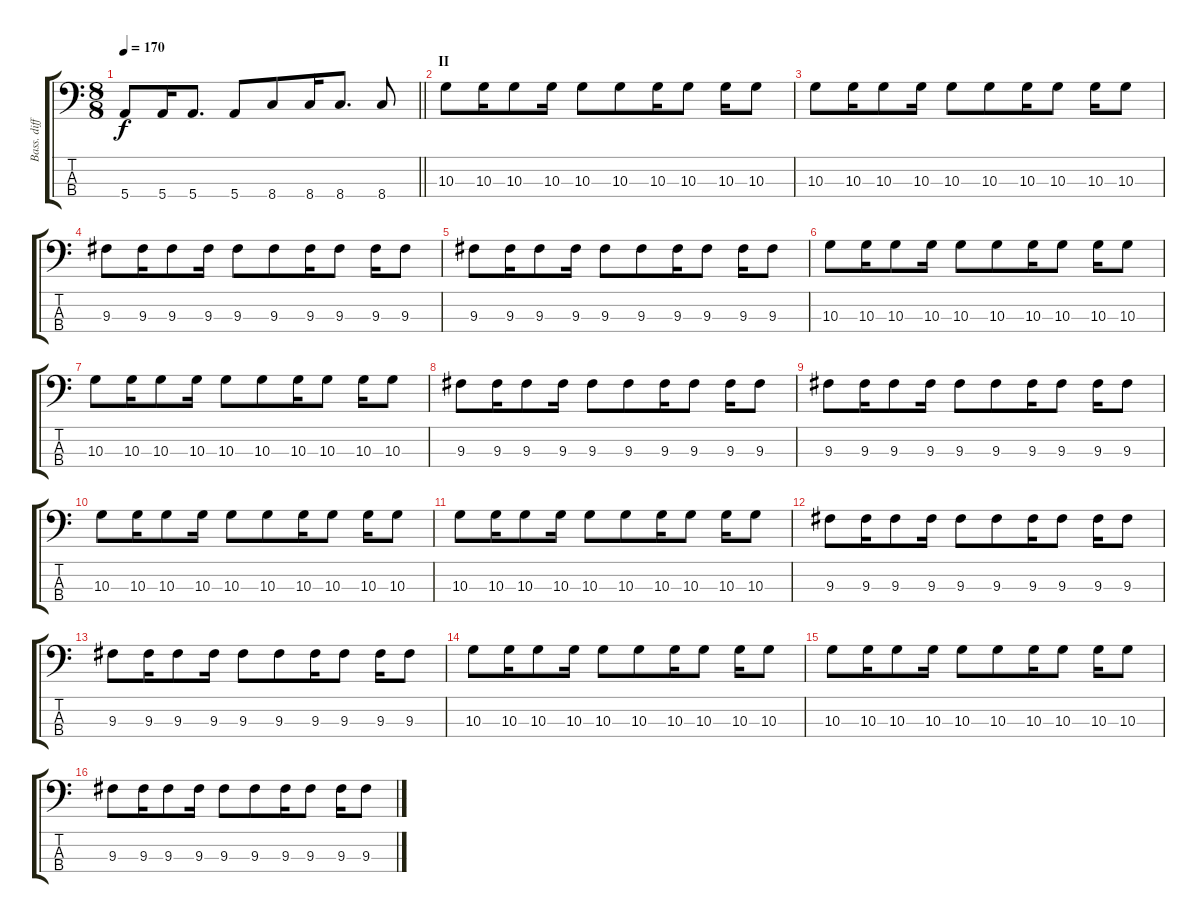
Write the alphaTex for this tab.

\track ("Bass. diff. chorus" "Bass. diff") {mute instrument electricbassfinger}
\staff {score tabs}
\tuning (G2 D2 A1 E1) {hide}
\ts (8 8)
\tempo 170
\clef f4
\barLineRight lightlight
\ks c
5.4.8{dy f} 5.4.16 5.4.8{d} 5.4.8 8.4.8 8.4.16 8.4.8{d} 8.4.8 |
\section ("" "II")
10.3.8 10.3.16 10.3.8 10.3.16 10.3.8 10.3.8 10.3.16 10.3.8 10.3.16 10.3.8 |
10.3.8 10.3.16 10.3.8 10.3.16 10.3.8 10.3.8 10.3.16 10.3.8 10.3.16 10.3.8 |
9.3.8 9.3.16 9.3.8 9.3.16 9.3.8 9.3.8 9.3.16 9.3.8 9.3.16 9.3.8 |
9.3.8 9.3.16 9.3.8 9.3.16 9.3.8 9.3.8 9.3.16 9.3.8 9.3.16 9.3.8 |
10.3.8 10.3.16 10.3.8 10.3.16 10.3.8 10.3.8 10.3.16 10.3.8 10.3.16 10.3.8 |
10.3.8 10.3.16 10.3.8 10.3.16 10.3.8 10.3.8 10.3.16 10.3.8 10.3.16 10.3.8 |
9.3.8 9.3.16 9.3.8 9.3.16 9.3.8 9.3.8 9.3.16 9.3.8 9.3.16 9.3.8 |
9.3.8 9.3.16 9.3.8 9.3.16 9.3.8 9.3.8 9.3.16 9.3.8 9.3.16 9.3.8 |
10.3.8 10.3.16 10.3.8 10.3.16 10.3.8 10.3.8 10.3.16 10.3.8 10.3.16 10.3.8 |
10.3.8 10.3.16 10.3.8 10.3.16 10.3.8 10.3.8 10.3.16 10.3.8 10.3.16 10.3.8 |
9.3.8 9.3.16 9.3.8 9.3.16 9.3.8 9.3.8 9.3.16 9.3.8 9.3.16 9.3.8 |
9.3.8 9.3.16 9.3.8 9.3.16 9.3.8 9.3.8 9.3.16 9.3.8 9.3.16 9.3.8 |
10.3.8 10.3.16 10.3.8 10.3.16 10.3.8 10.3.8 10.3.16 10.3.8 10.3.16 10.3.8 |
10.3.8 10.3.16 10.3.8 10.3.16 10.3.8 10.3.8 10.3.16 10.3.8 10.3.16 10.3.8 |
9.3.8 9.3.16 9.3.8 9.3.16 9.3.8 9.3.8 9.3.16 9.3.8 9.3.16 9.3.8
